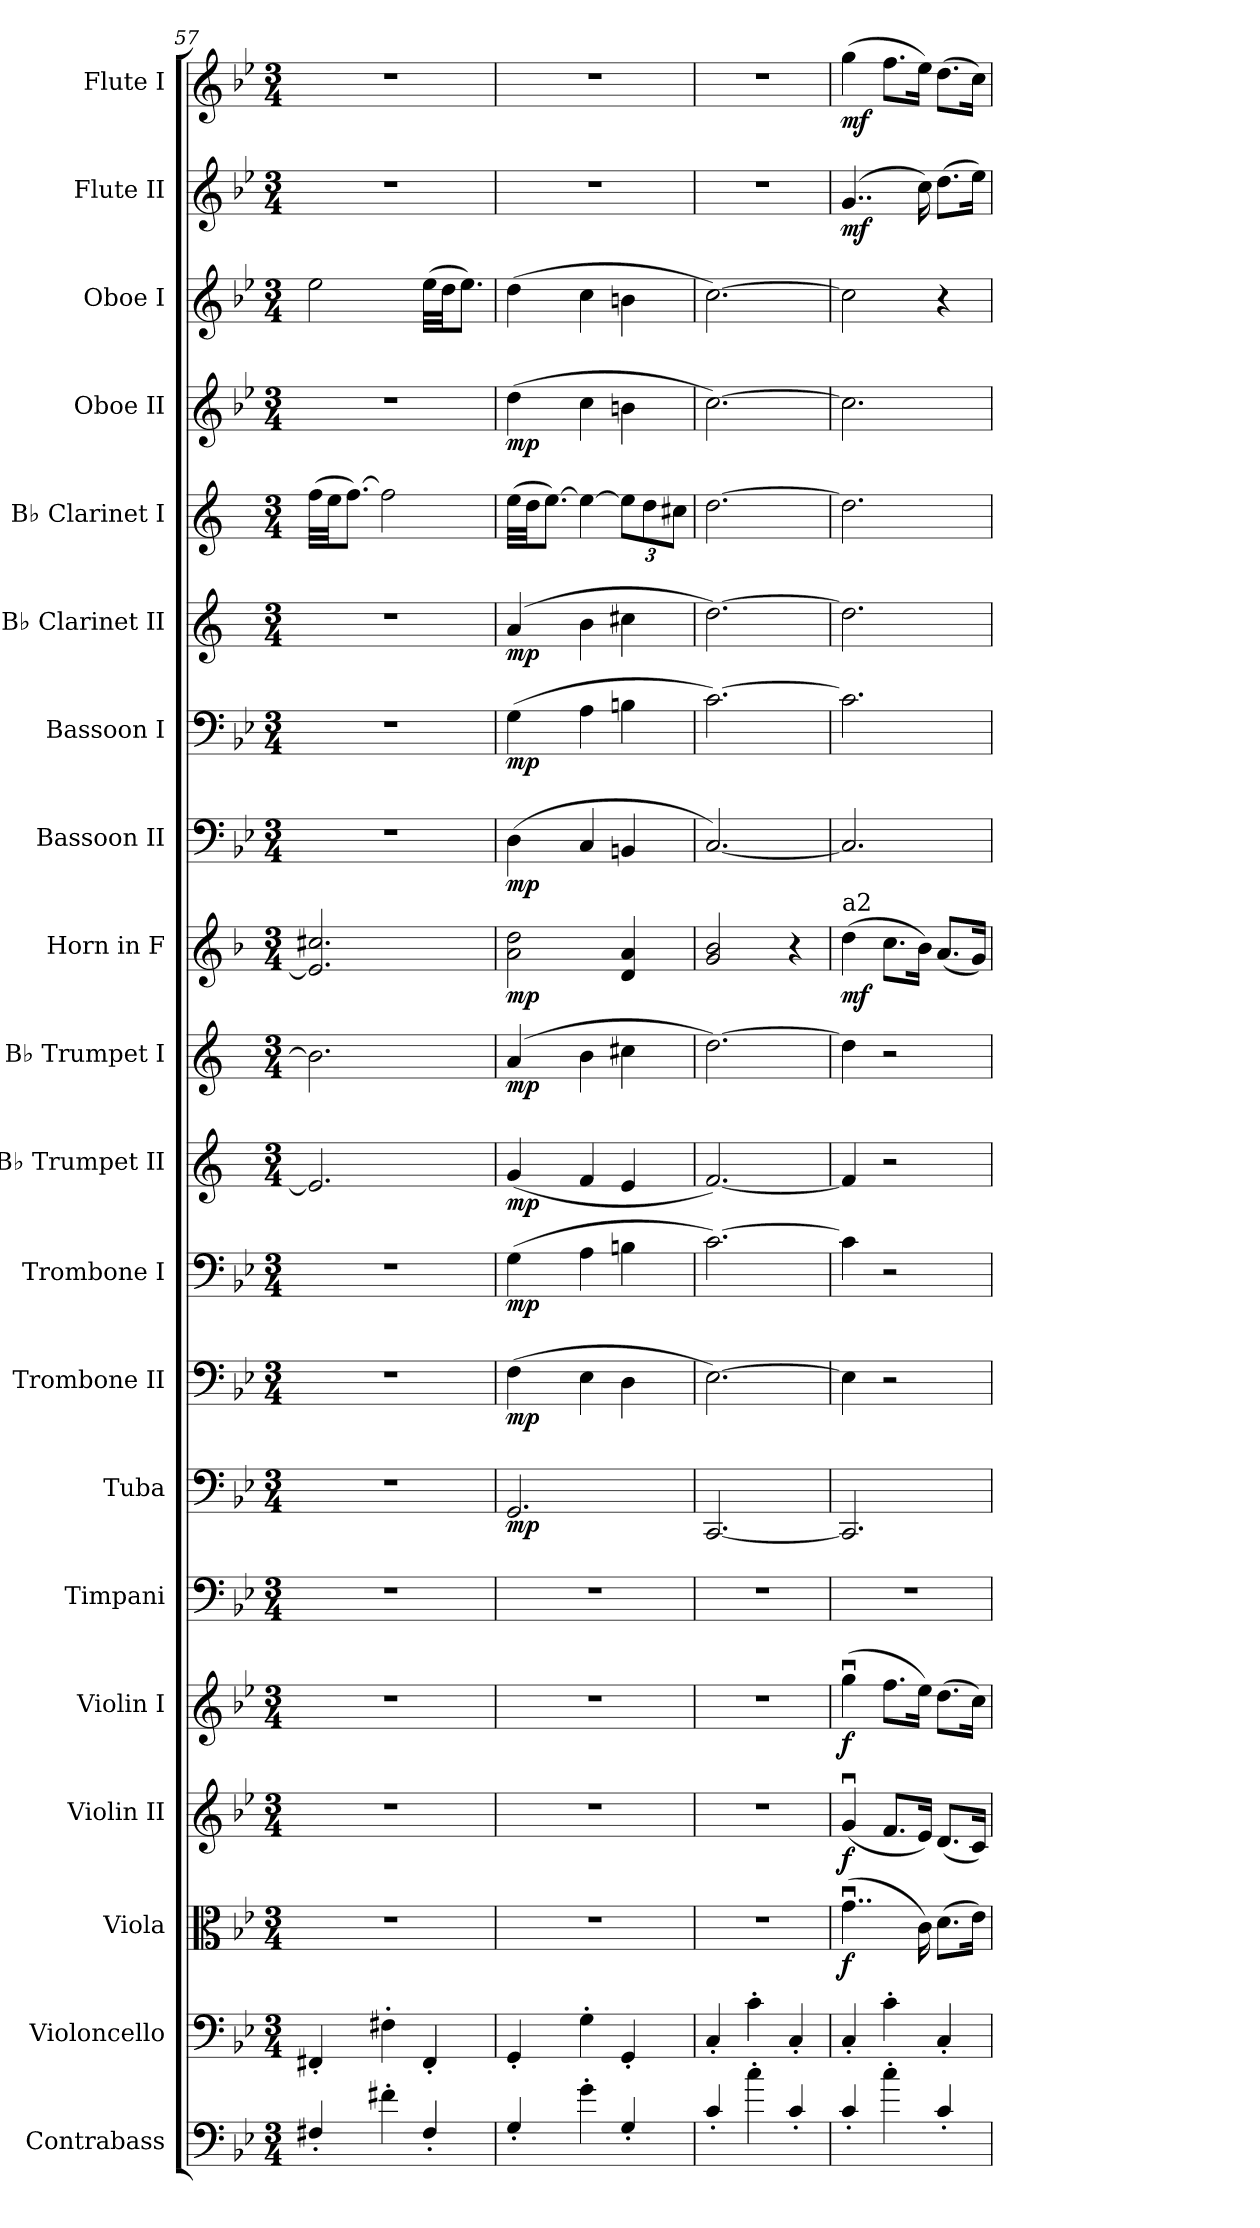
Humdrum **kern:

**kern	**kern	**kern	**dynam	**kern	**dynam	**kern	**dynam	**kern	**kern	**dynam	**kern	**dynam	**kern	**dynam	**kern	**dynam	**kern	**dynam	**kern	**dynam	**kern	**dynam	**kern	**dynam	**kern	**dynam	**kern	**kern	**dynam	**kern	**kern	**dynam	**kern	**dynam
*part20	*part19	*part18	*part18	*part17	*part17	*part16	*part16	*part15	*part14	*part14	*part13	*part13	*part12	*part12	*part11	*part11	*part10	*part10	*part9	*part9	*part8	*part8	*part7	*part7	*part6	*part6	*part5	*part4	*part4	*part3	*part2	*part2	*part1	*part1
*staff20	*staff19	*staff18	*staff18	*staff17	*staff17	*staff16	*staff16	*staff15	*staff14	*staff14	*staff13	*staff13	*staff12	*staff12	*staff11	*staff11	*staff10	*staff10	*staff9	*staff9	*staff8	*staff8	*staff7	*staff7	*staff6	*staff6	*staff5	*staff4	*staff4	*staff3	*staff2	*staff2	*staff1	*staff1
*I"Contrabass	*I"Violoncello	*I"Viola	*	*I"Violin II	*	*I"Violin I	*	*I"Timpani	*I"Tuba	*	*I"Trombone II	*	*I"Trombone I	*	*I"B♭ Trumpet II	*	*I"B♭ Trumpet I	*	*I"Horn in F	*	*I"Bassoon II	*	*I"Bassoon I	*	*I"B♭ Clarinet II	*	*I"B♭ Clarinet I	*I"Oboe II	*	*I"Oboe I	*I"Flute II	*	*I"Flute I	*
*I'Cb.	*I'Vc.	*I'Vla.	*	*I'Vln. II	*	*I'Vln. I	*	*I'Timp.	*I'Tba.	*	*I'Tbn. II	*	*I'Tbn. I	*	*I'B♭ Tpt. II	*	*I'B♭ Tpt. I	*	*	*	*I'Bsn. II	*	*I'Bsn. I	*	*I'B♭ Cl. II	*	*I'B♭ Cl. I	*I'Ob. II	*	*I'Ob. I	*I'Fl. II	*	*I'Fl. I	*
*clefF4	*clefF4	*clefC3	*	*clefG2	*	*clefG2	*	*clefF4	*clefF4	*	*clefF4	*	*clefF4	*	*clefG2	*	*clefG2	*	*clefG2	*	*clefF4	*	*clefF4	*	*clefG2	*	*clefG2	*clefG2	*	*clefG2	*clefG2	*	*clefG2	*
*ITrd7c12	*	*	*	*	*	*	*	*	*	*	*	*	*	*	*ITrd1c2	*	*ITrd1c2	*	*ITrd4c7	*	*	*	*	*	*ITrd1c2	*	*ITrd1c2	*	*	*	*	*	*	*
*k[b-e-]	*k[b-e-]	*k[b-e-]	*	*k[b-e-]	*	*k[b-e-]	*	*k[b-e-]	*k[b-e-]	*	*k[b-e-]	*	*k[b-e-]	*	*k[b-e-]	*	*k[b-e-]	*	*k[b-e-]	*	*k[b-e-]	*	*k[b-e-]	*	*k[b-e-]	*	*k[b-e-]	*k[b-e-]	*	*k[b-e-]	*k[b-e-]	*	*k[b-e-]	*
*M3/4	*M3/4	*M3/4	*	*M3/4	*	*M3/4	*	*M3/4	*M3/4	*	*M3/4	*	*M3/4	*	*M3/4	*	*M3/4	*	*M3/4	*	*M3/4	*	*M3/4	*	*M3/4	*	*M3/4	*M3/4	*	*M3/4	*M3/4	*	*M3/4	*
=57	=57	=57	=57	=57	=57	=57	=57	=57	=57	=57	=57	=57	=57	=57	=57	=57	=57	=57	=57	=57	=57	=57	=57	=57	=57	=57	=57	=57	=57	=57	=57	=57	=57	=57
4FF#X'/	4FF#X'/	2.r	.	2.r	.	2.r	.	2.r	2.r	.	2.r	.	2.r	.	2.d/]	.	2.a-\]	.	2.A-/] 2.f#X/	.	2.r	.	2.r	.	2.r	.	(32ee-\LLL	2.r	.	2ee-\	2.r	.	2.r	.
.	.	.	.	.	.	.	.	.	.	.	.	.	.	.	.	.	.	.	.	.	.	.	.	.	.	.	32dd\JJ	.	.	.	.	.	.	.
.	.	.	.	.	.	.	.	.	.	.	.	.	.	.	.	.	.	.	.	.	.	.	.	.	.	.	[8.ee-\J)	.	.	.	.	.	.	.
4F#X'\	4F#X'\	.	.	.	.	.	.	.	.	.	.	.	.	.	.	.	.	.	.	.	.	.	.	.	.	.	2ee-\]	.	.	.	.	.	.	.
4FF#'/	4FF#'/	.	.	.	.	.	.	.	.	.	.	.	.	.	.	.	.	.	.	.	.	.	.	.	.	.	.	.	.	(32ee-\LLL	.	.	.	.
.	.	.	.	.	.	.	.	.	.	.	.	.	.	.	.	.	.	.	.	.	.	.	.	.	.	.	.	.	.	32dd\JJ	.	.	.	.
.	.	.	.	.	.	.	.	.	.	.	.	.	.	.	.	.	.	.	.	.	.	.	.	.	.	.	.	.	.	8.ee-\J)	.	.	.	.
=58	=58	=58	=58	=58	=58	=58	=58	=58	=58	=58	=58	=58	=58	=58	=58	=58	=58	=58	=58	=58	=58	=58	=58	=58	=58	=58	=58	=58	=58	=58	=58	=58	=58	=58
!	!	!	!	!	!	!	!	!	!	!LO:DY:b	!	!LO:DY:b	!	!LO:DY:b	!	!LO:DY:b	!	!LO:DY:b	!	!LO:DY:b	!	!LO:DY:b	!	!LO:DY:b	!	!LO:DY:b	!	!	!LO:DY:b	!	!	!	!	!
4GG'/	4GG'/	2.r	.	2.r	.	2.r	.	2.r	2.GG/	mp	(4F\	mp	(4G\	mp	(4f/	mp	(4g/	mp	2d\ 2g\	mp	(4D\	mp	(4G\	mp	(4g/	mp	(32dd\LLL	(4dd\	mp	(4dd\	2.r	.	2.r	.
.	.	.	.	.	.	.	.	.	.	.	.	.	.	.	.	.	.	.	.	.	.	.	.	.	.	.	32cc\JJ	.	.	.	.	.	.	.
.	.	.	.	.	.	.	.	.	.	.	.	.	.	.	.	.	.	.	.	.	.	.	.	.	.	.	[8.dd\J)	.	.	.	.	.	.	.
4G'\	4G'\	.	.	.	.	.	.	.	.	.	4E-\	.	4A\	.	4e-/	.	4a\	.	.	.	4C/	.	4A\	.	4a\	.	4dd\_	4cc\	.	4cc\	.	.	.	.
*	*	*	*	*	*	*	*	*	*	*	*	*	*	*	*	*	*	*	*	*	*	*	*	*	*	*	*Xbrackettup	*	*	*	*	*	*	*
4GG'/	4GG'/	.	.	.	.	.	.	.	.	.	4D\	.	4Bn\	.	4d/	.	4bn\	.	4G/ 4d/	.	4BBn/	.	4Bn\	.	4bn\	.	12dd\L]	4bn\	.	4bn\	.	.	.	.
.	.	.	.	.	.	.	.	.	.	.	.	.	.	.	.	.	.	.	.	.	.	.	.	.	.	.	12cc\	.	.	.	.	.	.	.
.	.	.	.	.	.	.	.	.	.	.	.	.	.	.	.	.	.	.	.	.	.	.	.	.	.	.	12bn\J	.	.	.	.	.	.	.
=59	=59	=59	=59	=59	=59	=59	=59	=59	=59	=59	=59	=59	=59	=59	=59	=59	=59	=59	=59	=59	=59	=59	=59	=59	=59	=59	=59	=59	=59	=59	=59	=59	=59	=59
4C'/	4C'/	2.r	.	2.r	.	2.r	.	2.r	[2.CC/	.	[2.E-\)	.	[2.c\)	.	[2.e-/)	.	[2.cc\)	.	2c/ 2e-/	.	[2.C/)	.	[2.c\)	.	[2.cc\)	.	[2.cc\	[2.cc\)	.	[2.cc\)	2.r	.	2.r	.
4c'\	4c'\	.	.	.	.	.	.	.	.	.	.	.	.	.	.	.	.	.	.	.	.	.	.	.	.	.	.	.	.	.	.	.	.	.
4C'/	4C'/	.	.	.	.	.	.	.	.	.	.	.	.	.	.	.	.	.	4r	.	.	.	.	.	.	.	.	.	.	.	.	.	.	.
=60	=60	=60	=60	=60	=60	=60	=60	=60	=60	=60	=60	=60	=60	=60	=60	=60	=60	=60	=60	=60	=60	=60	=60	=60	=60	=60	=60	=60	=60	=60	=60	=60	=60	=60
!	!	!	!	!	!	!	!	!	!	!	!	!	!	!	!	!	!	!	!LO:TX:a:t=a2	!	!	!	!	!	!	!	!	!	!	!	!	!	!	!
!	!	!	!LO:DY:b	!	!LO:DY:b	!	!LO:DY:b	!	!	!	!	!	!	!	!	!	!	!	!	!LO:DY:b	!	!	!	!	!	!	!	!	!	!	!	!LO:DY:b	!	!LO:DY:b
4C'/	4C'/	(4..gu\	f	(4gu/	f	(4ggu\	f	2.r	2.CC/]	.	4E-\]	.	4c\]	.	4e-/]	.	4cc\]	.	(4g\	mf	2.C/]	.	2.c\]	.	2.cc\]	.	2.cc\]	2.cc\]	.	2cc\]	(4..g/	mf	(4gg\	mf
4c'\	4c'\	.	.	8.f/L	.	8.ff\L	.	.	.	.	2r	.	2r	.	2r	.	2r	.	8.f\L	.	.	.	.	.	.	.	.	.	.	.	.	.	8.ff\L	.
.	.	16c\)	.	16e-/Jk)	.	16ee-\Jk)	.	.	.	.	.	.	.	.	.	.	.	.	16e-\Jk)	.	.	.	.	.	.	.	.	.	.	.	16cc\)	.	16ee-\Jk)	.
4C'/	4C'/	(8.d\L	.	(8.d/L	.	(8.dd\L	.	.	.	.	.	.	.	.	.	.	.	.	(8.d/L	.	.	.	.	.	.	.	.	.	.	4r	(8.dd\L	.	(8.dd\L	.
.	.	16e-\Jk)	.	16c/Jk)	.	16cc\Jk)	.	.	.	.	.	.	.	.	.	.	.	.	16c/Jk)	.	.	.	.	.	.	.	.	.	.	.	16ee-\Jk)	.	16cc\Jk)	.
=	=	=	=	=	=	=	=	=	=	=	=	=	=	=	=	=	=	=	=	=	=	=	=	=	=	=	=	=	=	=	=	=	=	=
*-	*-	*-	*-	*-	*-	*-	*-	*-	*-	*-	*-	*-	*-	*-	*-	*-	*-	*-	*-	*-	*-	*-	*-	*-	*-	*-	*-	*-	*-	*-	*-	*-	*-	*-
